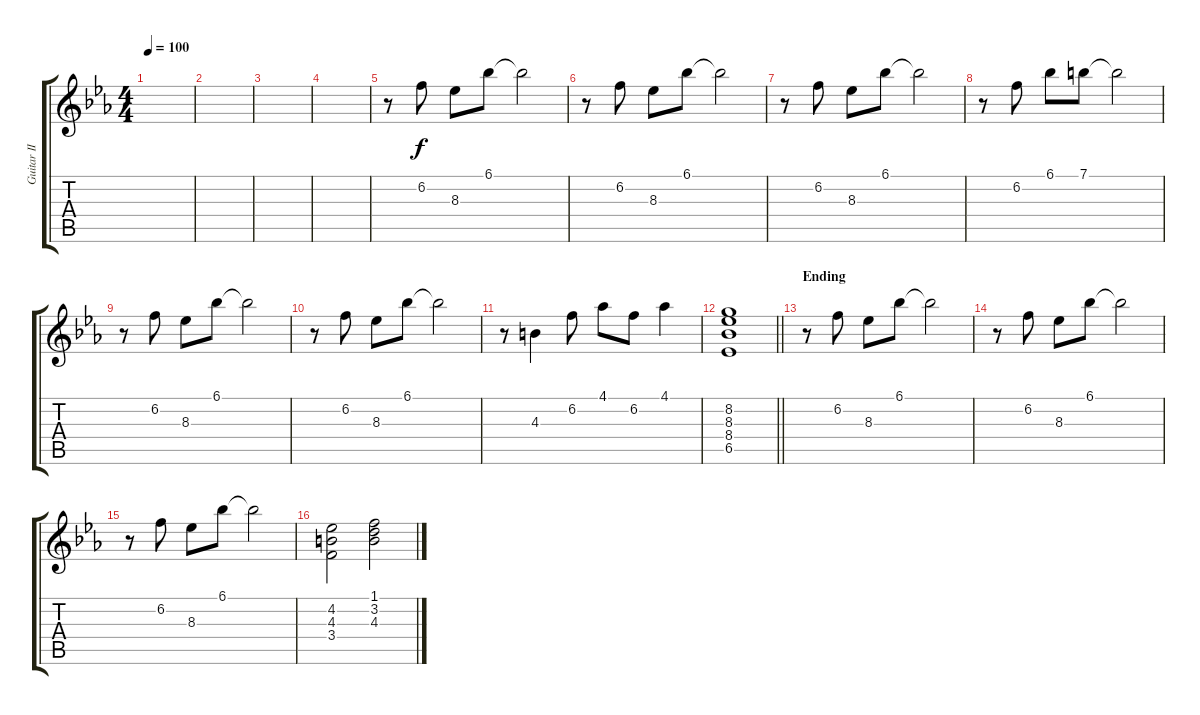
\track ("Guitar II (Nakano Azusa)" "Guitar II ") {instrument overdrivenguitar}
\staff {score tabs}
\tuning (E4 B3 G3 D3 A2 E2) {hide}
\ts (4 4)
\tempo 100
\clef g2
\ks eb
|
|
|
|
r.8 6.2.8 8.3.8 6.1.8 6.1{t}.2 |
r.8 6.2.8 8.3.8 6.1.8 6.1{t}.2 |
r.8 6.2.8 8.3.8 6.1.8 6.1{t}.2 |
r.8 6.2.8 6.1.8 7.1.8 7.1{t}.2 |
r.8 6.2.8 8.3.8 6.1.8 6.1{t}.2 |
r.8 6.2.8 8.3.8 6.1.8 6.1{t}.2 |
r.8 4.3.4 6.2.8 4.1.8 6.2.8 4.1.4 |
\barLineRight lightlight
(8.2 8.3 8.4 6.5).1 |
\section ("" "Ending")
r.8 6.2.8 8.3.8 6.1.8 6.1{t}.2 |
r.8 6.2.8 8.3.8 6.1.8 6.1{t}.2 |
r.8 6.2.8 8.3.8 6.1.8 6.1{t}.2 |
(4.2 4.3 3.4).2 (1.1 3.2 4.3).2
